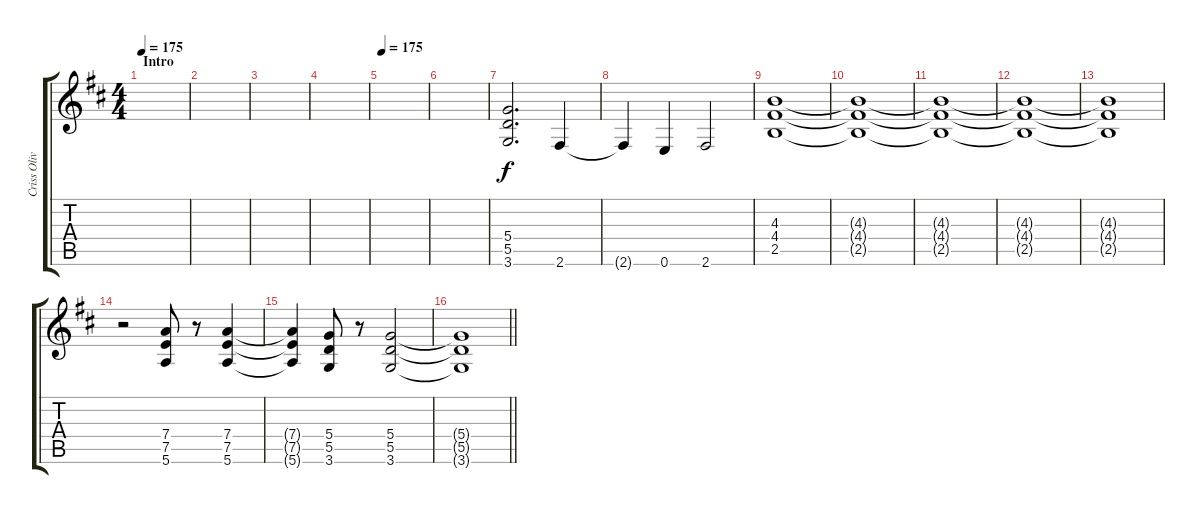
\track ("Criss Oliva (rhythm)" "Criss Oliv") {instrument distortionguitar}
\staff {score tabs}
\tuning (E4 B3 G3 D3 A2 E2) {hide}
\ts (4 4)
\section ("" "Intro")
\tempo 175
\tempo 160
\tempo 175
\clef g2
\ks bminor
|
|
|
|
\tempo 175
|
|
(5.4 5.5 3.6).2{d} 2.6.4 |
2.6{t}.4 0.6.4 2.6.2 |
(4.3 4.4 2.5).1{volume 0} |
(4.3{t} 4.4{t} 2.5{t}).1 |
(4.3{t} 4.4{t} 2.5{t}).1 |
(4.3{t} 4.4{t} 2.5{t}).1 |
(4.3{t} 4.4{t} 2.5{t}).1 |
r.2 (7.4 7.5 5.6).8{volume 16} r.8 (7.4 7.5 5.6).4 |
(7.4{t} 7.5{t} 5.6{t}).4 (5.4 5.5 3.6).8 r.8 (5.4 5.5 3.6).2 |
\barLineRight lightlight
(5.4{t} 5.5{t} 3.6{t}).1
